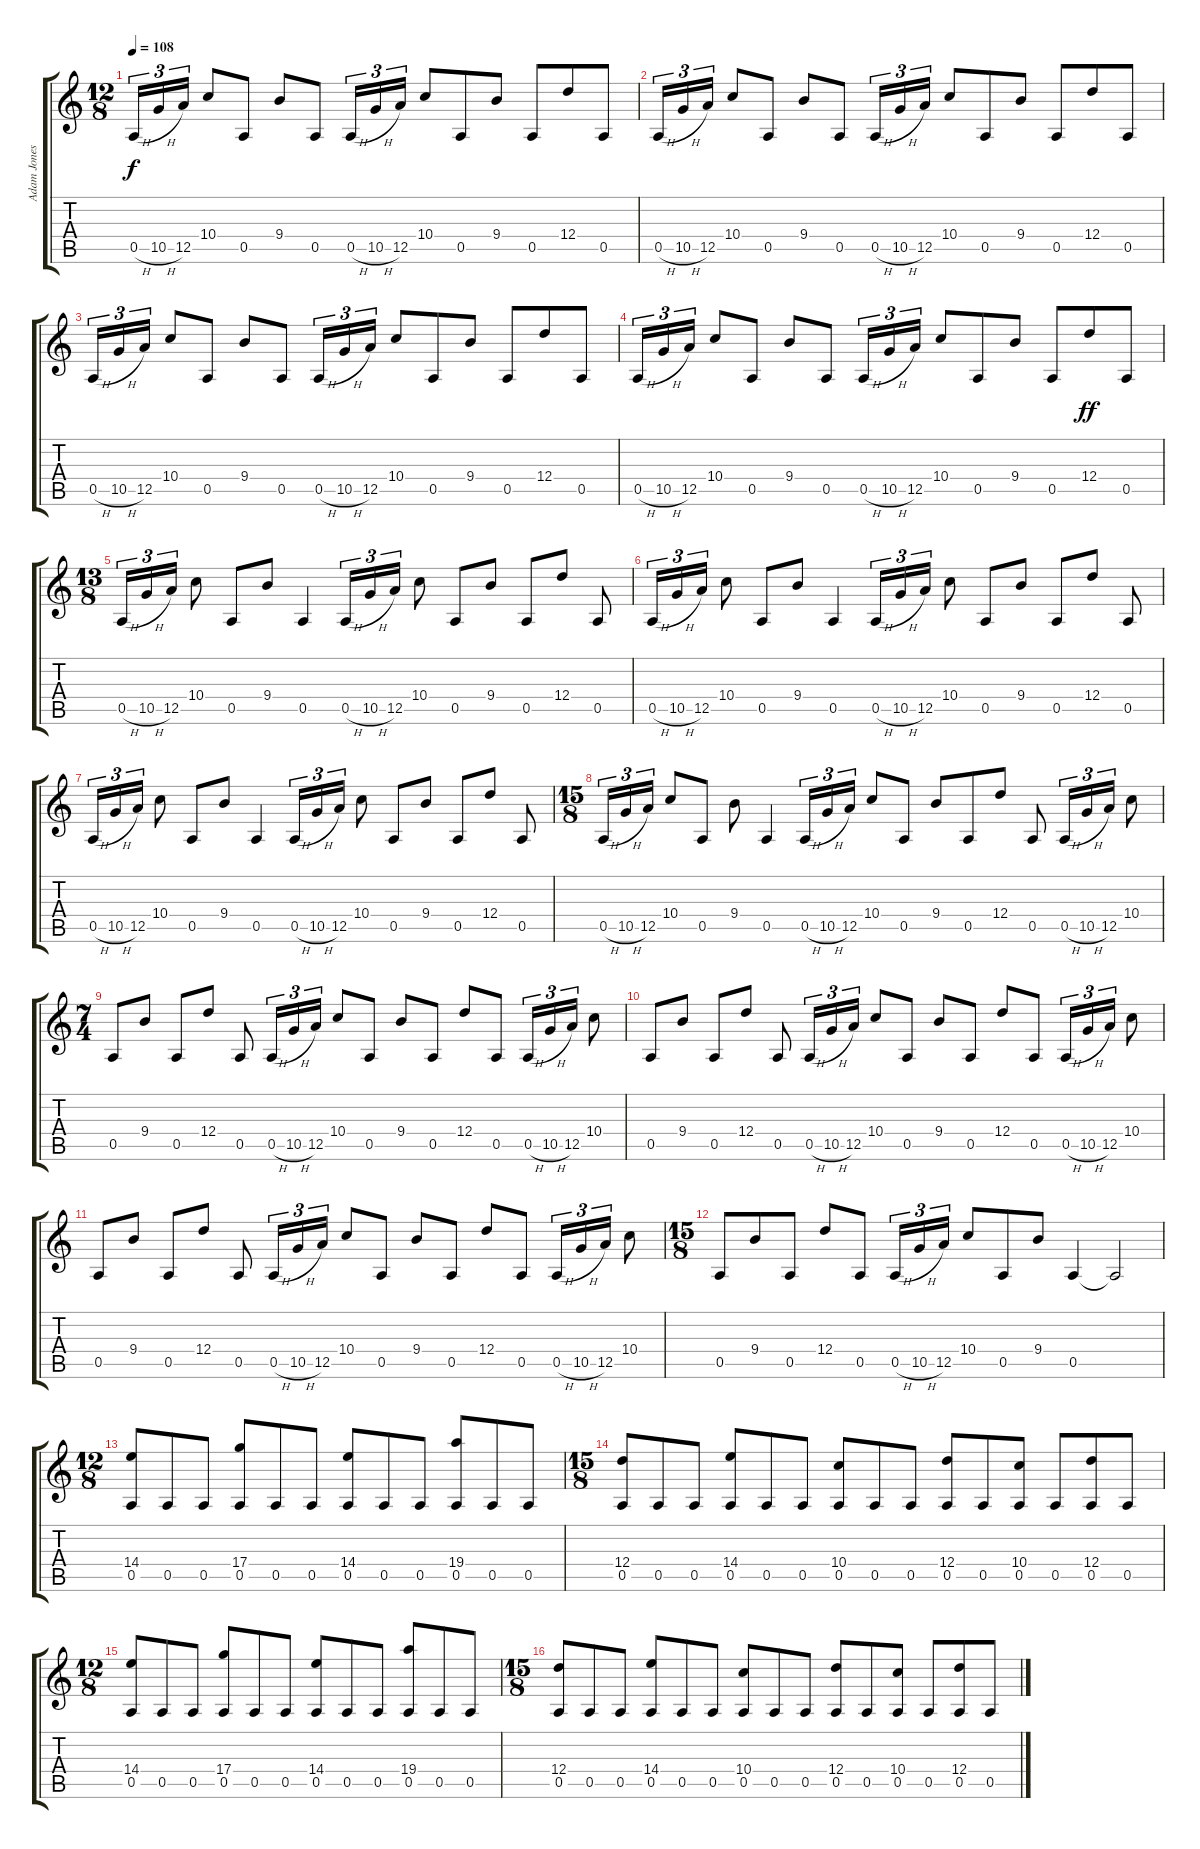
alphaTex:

\track ("Adam Jones (right)" "Adam Jones") {instrument overdrivenguitar}
\staff {score tabs}
\tuning (E4 B3 G3 D3 A2 D2) {hide}
\ts (12 8)
\tempo 108
\clef g2
\ks c
0.5{h}.16{tu (3 2) dy f} 10.5{h}.16{tu (3 2)} 12.5.16{tu (3 2)} 10.4.8 0.5.8 9.4.8 0.5.8 0.5{h}.16{tu (3 2)} 10.5{h}.16{tu (3 2)} 12.5.16{tu (3 2)} 10.4.8 0.5.8 9.4.8 0.5.8 12.4.8 0.5.8 |
0.5{h}.16{tu (3 2)} 10.5{h}.16{tu (3 2)} 12.5.16{tu (3 2)} 10.4.8 0.5.8 9.4.8 0.5.8 0.5{h}.16{tu (3 2)} 10.5{h}.16{tu (3 2)} 12.5.16{tu (3 2)} 10.4.8 0.5.8 9.4.8 0.5.8 12.4.8 0.5.8 |
0.5{h}.16{tu (3 2)} 10.5{h}.16{tu (3 2)} 12.5.16{tu (3 2)} 10.4.8 0.5.8 9.4.8 0.5.8 0.5{h}.16{tu (3 2)} 10.5{h}.16{tu (3 2)} 12.5.16{tu (3 2)} 10.4.8 0.5.8 9.4.8 0.5.8 12.4.8 0.5.8 |
0.5{h}.16{tu (3 2)} 10.5{h}.16{tu (3 2)} 12.5.16{tu (3 2)} 10.4.8 0.5.8 9.4.8 0.5.8 0.5{h}.16{tu (3 2)} 10.5{h}.16{tu (3 2)} 12.5.16{tu (3 2)} 10.4.8 0.5.8 9.4.8 0.5.8 12.4.8{dy ff instrument overdrivenguitar} 0.5.8 |
\ts (13 8)
0.5{h}.16{tu (3 2)} 10.5{h}.16{tu (3 2)} 12.5.16{tu (3 2)} 10.4.8 0.5.8 9.4.8 0.5.4 0.5{h}.16{tu (3 2)} 10.5{h}.16{tu (3 2)} 12.5.16{tu (3 2)} 10.4.8 0.5.8 9.4.8 0.5.8 12.4.8 0.5.8 |
0.5{h}.16{tu (3 2)} 10.5{h}.16{tu (3 2)} 12.5.16{tu (3 2)} 10.4.8 0.5.8 9.4.8 0.5.4 0.5{h}.16{tu (3 2)} 10.5{h}.16{tu (3 2)} 12.5.16{tu (3 2)} 10.4.8 0.5.8 9.4.8 0.5.8 12.4.8 0.5.8 |
0.5{h}.16{tu (3 2)} 10.5{h}.16{tu (3 2)} 12.5.16{tu (3 2)} 10.4.8 0.5.8 9.4.8 0.5.4 0.5{h}.16{tu (3 2)} 10.5{h}.16{tu (3 2)} 12.5.16{tu (3 2)} 10.4.8 0.5.8 9.4.8 0.5.8 12.4.8 0.5.8 |
\ts (15 8)
0.5{h}.16{tu (3 2)} 10.5{h}.16{tu (3 2)} 12.5.16{tu (3 2)} 10.4.8 0.5.8 9.4.8 0.5.4 0.5{h}.16{tu (3 2)} 10.5{h}.16{tu (3 2)} 12.5.16{tu (3 2)} 10.4.8 0.5.8 9.4.8 0.5.8 12.4.8 0.5.8 0.5{h}.16{tu (3 2)} 10.5{h}.16{tu (3 2)} 12.5.16{tu (3 2)} 10.4.8 |
\ts (7 4)
0.5.8 9.4.8 0.5.8 12.4.8 0.5.8 0.5{h}.16{tu (3 2)} 10.5{h}.16{tu (3 2)} 12.5.16{tu (3 2)} 10.4.8 0.5.8 9.4.8 0.5.8 12.4.8 0.5.8 0.5{h}.16{tu (3 2)} 10.5{h}.16{tu (3 2)} 12.5.16{tu (3 2)} 10.4.8 |
0.5.8 9.4.8 0.5.8 12.4.8 0.5.8 0.5{h}.16{tu (3 2)} 10.5{h}.16{tu (3 2)} 12.5.16{tu (3 2)} 10.4.8 0.5.8 9.4.8 0.5.8 12.4.8 0.5.8 0.5{h}.16{tu (3 2)} 10.5{h}.16{tu (3 2)} 12.5.16{tu (3 2)} 10.4.8 |
0.5.8 9.4.8 0.5.8 12.4.8 0.5.8 0.5{h}.16{tu (3 2)} 10.5{h}.16{tu (3 2)} 12.5.16{tu (3 2)} 10.4.8 0.5.8 9.4.8 0.5.8 12.4.8 0.5.8 0.5{h}.16{tu (3 2)} 10.5{h}.16{tu (3 2)} 12.5.16{tu (3 2)} 10.4.8 |
\ts (15 8)
0.5.8 9.4.8 0.5.8 12.4.8 0.5.8 0.5{h}.16{tu (3 2)} 10.5{h}.16{tu (3 2)} 12.5.16{tu (3 2)} 10.4.8 0.5.8 9.4.8 0.5.4 0.5{t}.2 |
\ts (12 8)
(14.4 0.5).8 0.5.8 0.5.8 (17.4 0.5).8 0.5.8 0.5.8 (14.4 0.5).8 0.5.8 0.5.8 (19.4 0.5).8 0.5.8 0.5.8 |
\ts (15 8)
(12.4 0.5).8 0.5.8 0.5.8 (14.4 0.5).8 0.5.8 0.5.8 (10.4 0.5).8 0.5.8 0.5.8 (12.4 0.5).8 0.5.8 (10.4 0.5).8 0.5.8 (12.4 0.5).8 0.5.8 |
\ts (12 8)
(14.4 0.5).8 0.5.8 0.5.8 (17.4 0.5).8 0.5.8 0.5.8 (14.4 0.5).8 0.5.8 0.5.8 (19.4 0.5).8 0.5.8 0.5.8 |
\ts (15 8)
(12.4 0.5).8 0.5.8 0.5.8 (14.4 0.5).8 0.5.8 0.5.8 (10.4 0.5).8 0.5.8 0.5.8 (12.4 0.5).8 0.5.8 (10.4 0.5).8 0.5.8 (12.4 0.5).8 0.5.8
